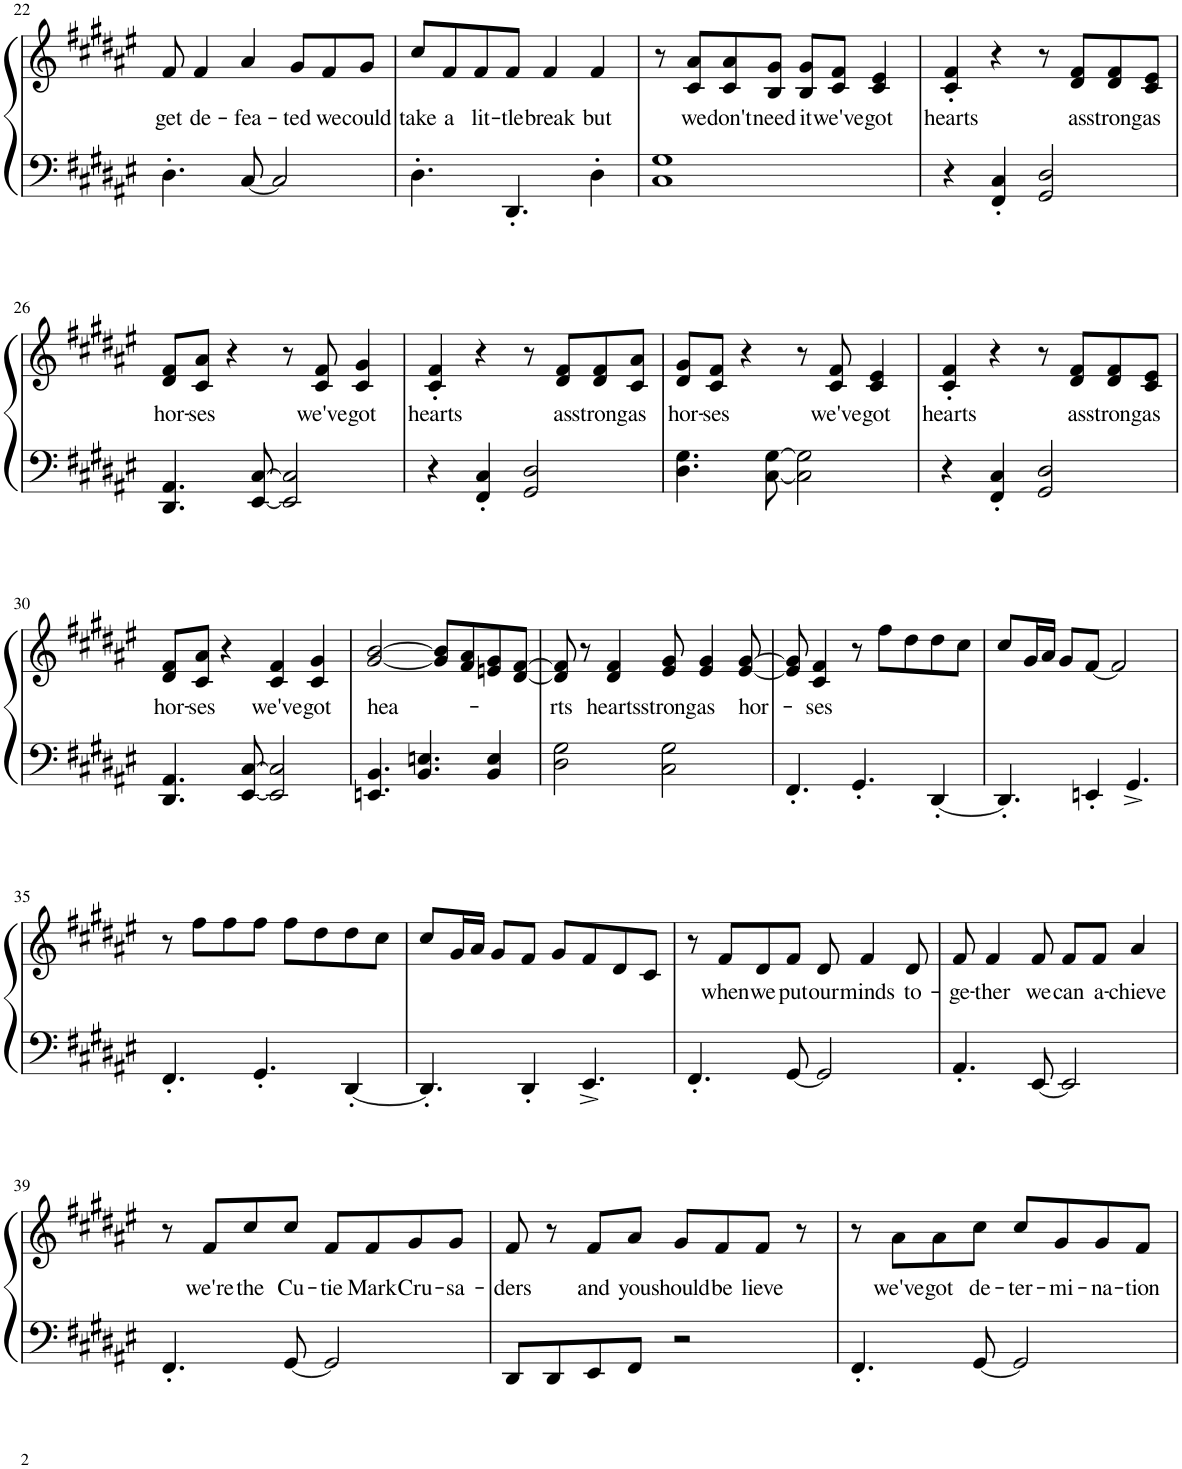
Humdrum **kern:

**kern	**kern	**text
*part1	*part1	*part1
*staff2	*staff1	*staff1
*I"Piano	*	*
*I'Pno.	*	*
!!LO:PB:g=z
*clefF4	*clefG2	*
*k[f#c#g#d#a#e#]	*k[f#c#g#d#a#e#]	*
*M4/4	*M4/4	*
=22	=22	=22
!	!	!LO:LY:b
4.D#'\	8f#/	get
!	!	!LO:LY:b
.	4f#/	de-
!	!	!LO:LY:b
[8C#/	4a#/	-fea-
2C#/]	.	.
!	!	!LO:LY:b
.	8g#/L	-ted
!	!	!LO:LY:b
.	8f#/	we
!	!	!LO:LY:b
.	8g#/J	could
=23	=23	=23
!	!	!LO:LY:b
4.D#'\	8cc#/L	take
!	!	!LO:LY:b
.	8f#/	a
!	!	!LO:LY:b
.	8f#/	lit-
!	!	!LO:LY:b
4.DD#'/	8f#/J	-tle
!	!	!LO:LY:b
.	4f#/	break
!	!	!LO:LY:b
4D#'\	4f#/	but
=24	=24	=24
1C# 1G#	8r	.
!	!	!LO:LY:b
.	8c#/ 8a#/L	we
!	!	!LO:LY:b
.	8c#/ 8a#/	don't
!	!	!LO:LY:b
.	8B/ 8g#/J	need
!	!	!LO:LY:b
.	8B/ 8g#/L	it
!	!	!LO:LY:b
.	8c#/ 8f#/J	we've
!	!	!LO:LY:b
.	4c#/ 4e#/	got
=25	=25	=25
!	!	!LO:LY:b
4r	4c#/' 4f#/'	hearts
4FF#/' 4C#/'	4r	.
2GG#/ 2D#/	8r	.
!	!	!LO:LY:b
.	8d#/ 8f#/L	as
!	!	!LO:LY:b
.	8d#/ 8f#/	strong
!	!	!LO:LY:b
.	8c#/ 8e#/J	as
!!LO:LB:g=z
=26	=26	=26
!	!	!LO:LY:b
4.DD#/ 4.AA#/	8d#/ 8f#/L	hor-
!	!	!LO:LY:b
.	8c#/ 8a#/J	-ses
.	4r	.
[8EE#/ [8C#/	.	.
2EE#/] 2C#/]	8r	.
!	!	!LO:LY:b
.	8c#/ 8f#/	we've
!	!	!LO:LY:b
.	4c#/ 4g#/	got
=27	=27	=27
!	!	!LO:LY:b
4r	4c#/' 4f#/'	hearts
4FF#/' 4C#/'	4r	.
2GG#/ 2D#/	8r	.
!	!	!LO:LY:b
.	8d#/ 8f#/L	as
!	!	!LO:LY:b
.	8d#/ 8f#/	strong
!	!	!LO:LY:b
.	8c#/ 8a#/J	as
=28	=28	=28
!	!	!LO:LY:b
4.D#\ 4.G#\	8d#/ 8g#/L	hor-
!	!	!LO:LY:b
.	8c#/ 8f#/J	-ses
.	4r	.
[8C#\ [8G#\	.	.
2C#\] 2G#\]	8r	.
!	!	!LO:LY:b
.	8c#/ 8f#/	we've
!	!	!LO:LY:b
.	4c#/ 4e#/	got
=29	=29	=29
!	!	!LO:LY:b
4r	4c#/' 4f#/'	hearts
4FF#/' 4C#/'	4r	.
2GG#/ 2D#/	8r	.
!	!	!LO:LY:b
.	8d#/ 8f#/L	as
!	!	!LO:LY:b
.	8d#/ 8f#/	strong
!	!	!LO:LY:b
.	8c#/ 8e#/J	as
!!LO:LB:g=z
=30	=30	=30
!	!	!LO:LY:b
4.DD#/ 4.AA#/	8d#/ 8f#/L	hor-
!	!	!LO:LY:b
.	8c#/ 8a#/J	-ses
.	4r	.
[8EE#/ [8C#/	.	.
!	!	!LO:LY:b
2EE#/] 2C#/]	4c#/ 4f#/	we've
!	!	!LO:LY:b
.	4c#/ 4g#/	got
=31	=31	=31
!	!	!LO:LY:b
4.EEn/ 4.BB/	[2g#/ [2b/	hea-
4.BB/ 4.En/	.	.
.	8g#/] 8b/]L	.
.	8f#/ 8a#/	.
4BB/ 4E/	8en/ 8g#/	.
.	[8d#/ [8f#/J	.
=32	=32	=32
!	!	!LO:LY:b
2D#\ 2G#\	8d#/] 8f#/]	-rts
.	8r	.
!	!	!LO:LY:b
.	4d#/ 4f#/	hearts
!	!	!LO:LY:b
2C#\ 2G#\	8e#/ 8g#/	strong
!	!	!LO:LY:b
.	4e#/ 4g#/	as
!	!	!LO:LY:b
.	[8e#/ [8g#/	hor-
=33	=33	=33
4.FF#'/	8e#/] 8g#/]	.
!	!	!LO:LY:b
.	4c#/ 4f#/	ses
4.GG#'/	8r	.
.	8ff#\L	.
.	8dd#\	.
[4DD#'/	8dd#\	.
.	8cc#\J	.
=34	=34	=34
4.DD#'/]	8cc#/L	.
.	16g#/L	.
.	16a#/JJ	.
.	8g#/L	.
4EEn'/	[8f#/J	.
.	2f#/]	.
4.GG#^/	.	.
!!LO:LB:g=z
=35	=35	=35
4.FF#'/	8r	.
.	8ff#\L	.
.	8ff#\	.
4.GG#'/	8ff#\J	.
.	8ff#\L	.
.	8dd#\	.
[4DD#'/	8dd#\	.
.	8cc#\J	.
=36	=36	=36
4.DD#'/]	8cc#/L	.
.	16g#/L	.
.	16a#/JJ	.
.	8g#/L	.
4DD#'/	8f#/J	.
.	8g#/L	.
4.EE#^/	8f#/	.
.	8d#/	.
.	8c#/J	.
=37	=37	=37
4.FF#'/	8r	.
!	!	!LO:LY:b
.	8f#/L	when
!	!	!LO:LY:b
.	8d#/	we
!	!	!LO:LY:b
[8GG#/	8f#/J	put
!	!	!LO:LY:b
2GG#/]	8d#/	our
!	!	!LO:LY:b
.	4f#/	minds
!	!	!LO:LY:b
.	8d#/	to-
=38	=38	=38
!	!	!LO:LY:b
4.AA#'/	8f#/	-ge-
!	!	!LO:LY:b
.	4f#/	-ther
!	!	!LO:LY:b
[8EE#/	8f#/	we
!	!	!LO:LY:b
2EE#/]	8f#/L	can
!	!	!LO:LY:b
.	8f#/J	a-
!	!	!LO:LY:b
.	4a#/	-chieve
!!LO:LB:g=z
=39	=39	=39
4.FF#'/	8r	.
!	!	!LO:LY:b
.	8f#/L	we're
!	!	!LO:LY:b
.	8cc#/	the
!	!	!LO:LY:b
[8GG#/	8cc#/J	Cu-
!	!	!LO:LY:b
2GG#/]	8f#/L	-tie
!	!	!LO:LY:b
.	8f#/	Mark
!	!	!LO:LY:b
.	8g#/	Cru-
!	!	!LO:LY:b
.	8g#/J	-sa-
=40	=40	=40
!	!	!LO:LY:b
8DD#/L	8f#/	-ders
8DD#/	8r	.
!	!	!LO:LY:b
8EE#/	8f#/L	and
!	!	!LO:LY:b
8FF#/J	8a#/J	you
!	!	!LO:LY:b
2r	8g#/L	should
!	!	!LO:LY:b
.	8f#/	be
!	!	!LO:LY:b
.	8f#/J	lieve
.	8r	.
=41	=41	=41
4.FF#'/	8r	.
!	!	!LO:LY:b
.	8a#\L	we've
!	!	!LO:LY:b
.	8a#\	got
!	!	!LO:LY:b
[8GG#/	8cc#\J	de-
!	!	!LO:LY:b
2GG#/]	8cc#/L	-ter-
!	!	!LO:LY:b
.	8g#/	-mi-
!	!	!LO:LY:b
.	8g#/	-na-
!	!	!LO:LY:b
.	8f#/J	-tion
=	=	=
*-	*-	*-
